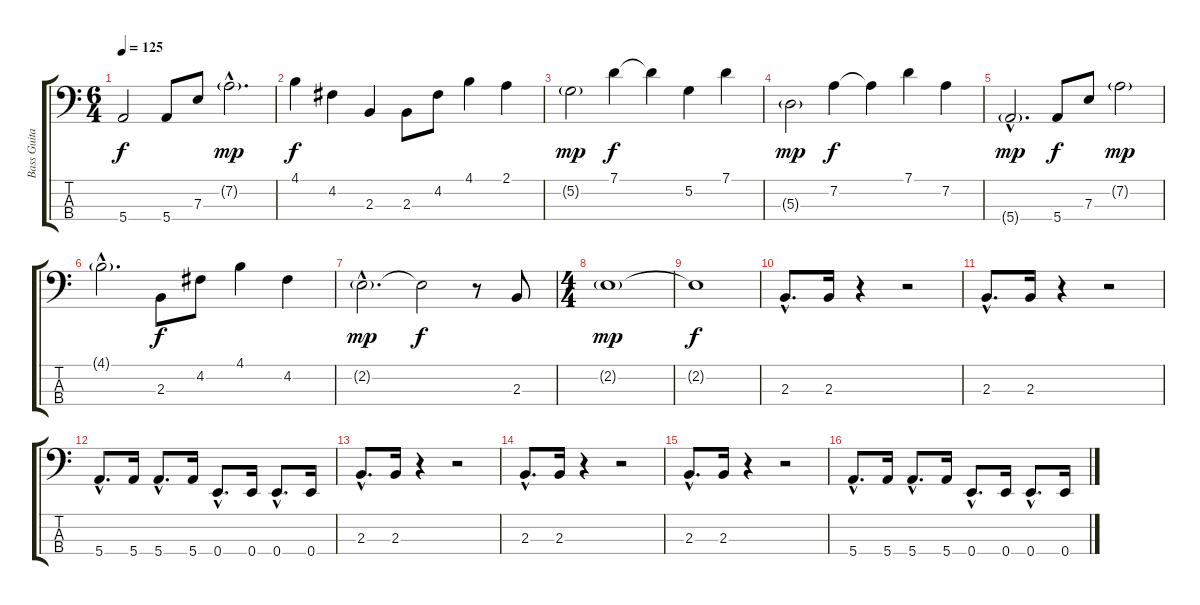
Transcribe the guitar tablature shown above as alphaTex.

\track ("Bass Guitar" "Bass Guita") {instrument electricbasspick}
\staff {score tabs}
\tuning (G2 D2 A1 E1) {hide}
\ts (6 4)
\tempo 125
\clef f4
\ks c
5.4.2{dy f} 5.4.8 7.3.8 7.2{g hac}.2{d dy mp} |
4.1.4{dy f} 4.2.4 2.3.4 2.3.8 4.2.8 4.1.4 2.1.4 |
5.2{g}.2{dy mp} 7.1.4{dy f} 7.1{t}.4 5.2.4 7.1.4 |
5.3{g}.2{dy mp} 7.2.4{dy f} 7.2{t}.4 7.1.4 7.2.4 |
5.4{g hac}.2{d dy mp} 5.4.8{dy f} 7.3.8 7.2{g}.2{dy mp} |
4.1{g hac}.2{d} 2.3.8{dy f} 4.2.8 4.1.4 4.2.4 |
2.2{g hac}.2{d dy mp} 2.2{t}.2{dy f} r.8 2.3.8 |
\ts (4 4)
2.2{g}.1{dy mp} |
2.2{t}.1{dy f} |
2.3{hac}.8{d} 2.3.16 r.4 r.2 |
2.3{hac}.8{d} 2.3.16 r.4 r.2 |
5.4{hac}.8{d} 5.4.16 5.4{hac}.8{d} 5.4.16 0.4{hac}.8{d} 0.4.16 0.4{hac}.8{d} 0.4.16 |
2.3{hac}.8{d} 2.3.16 r.4 r.2 |
2.3{hac}.8{d} 2.3.16 r.4 r.2 |
2.3{hac}.8{d} 2.3.16 r.4 r.2 |
5.4{hac}.8{d} 5.4.16 5.4{hac}.8{d} 5.4.16 0.4{hac}.8{d} 0.4.16 0.4{hac}.8{d} 0.4.16
